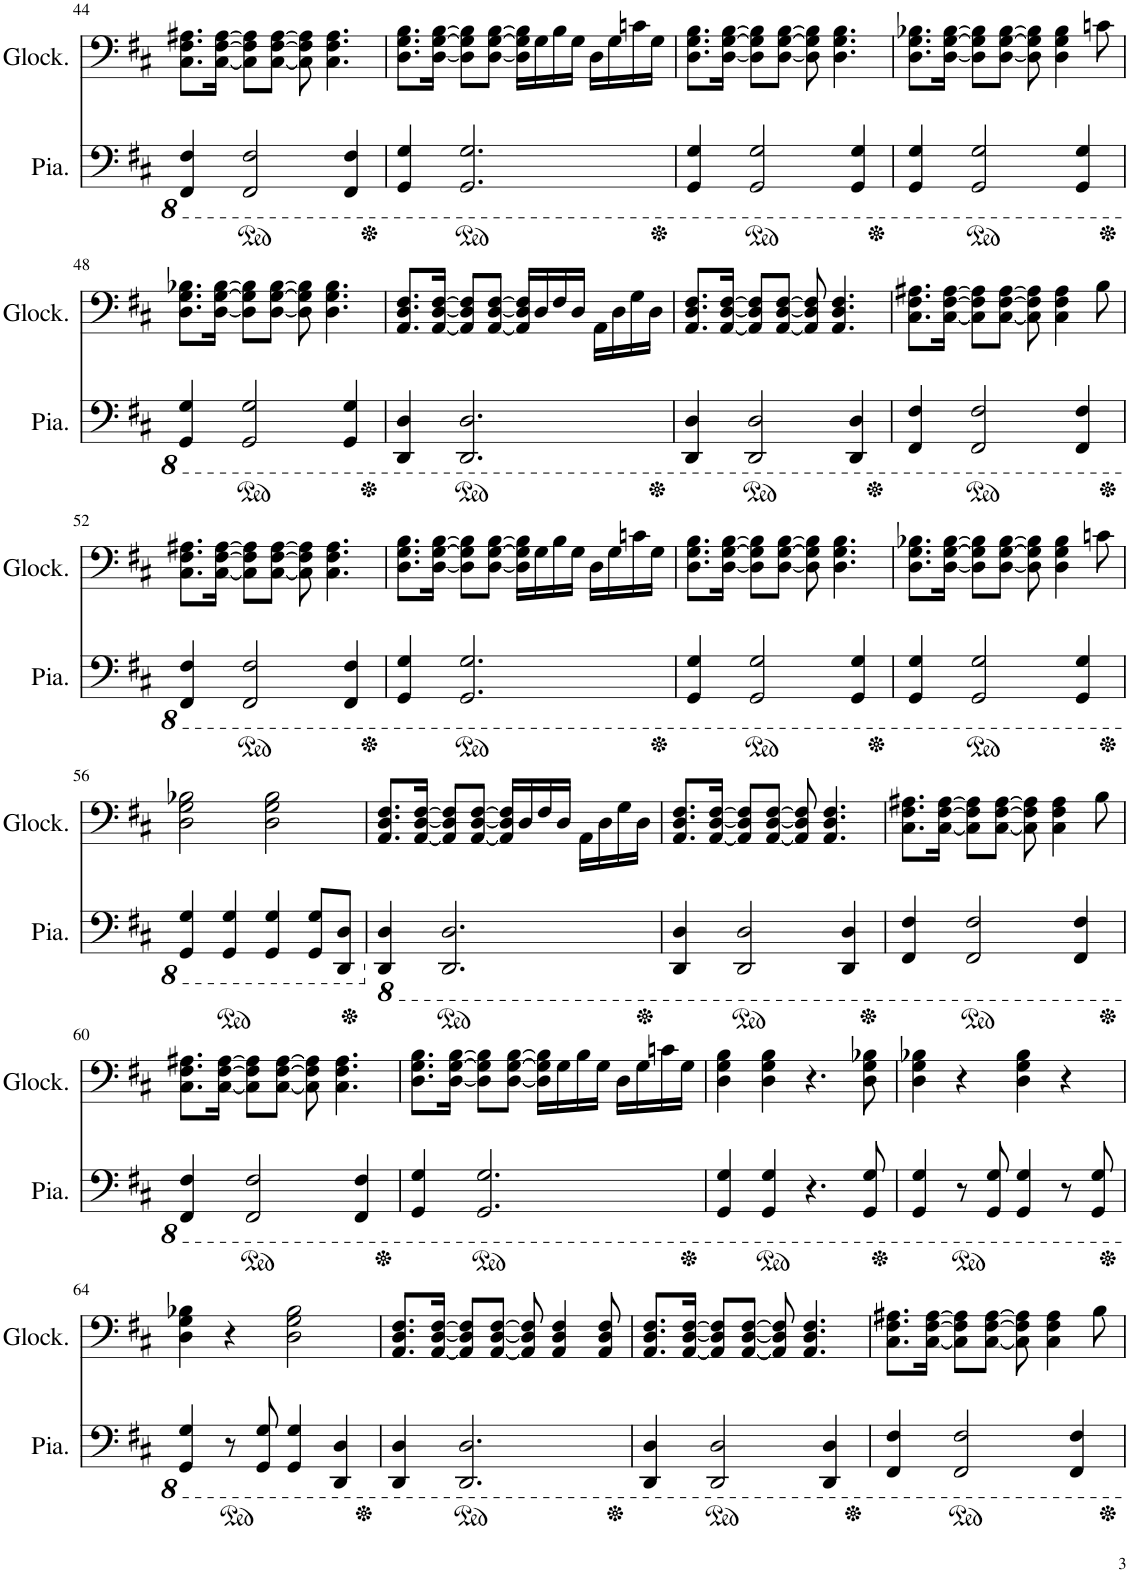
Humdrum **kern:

**kern	**kern
*part2	*part1
*staff2	*staff1
*I"Piano	*I"Glockenspiel
*I'Pia.	*I'Glock.
!!LO:PB:g=z
*clefF4	*clefF4
*k[f#c#]	*k[f#c#]
*M4/4	*M4/4
=44	=44
4FFF#/ 4FF#/	8.C#\ 8.F#\ 8.A#X\L
.	[16C#\ [16F#\ [16A#\Jk
*ped	*
2FFF#/ 2FF#/	8C#\] 8F#\] 8A#\]L
.	[8C#\ [8F#\ [8A#\J
.	8C#\] 8F#\] 8A#\]
.	4.C#\ 4.F#\ 4.A#\
4FFF#/ 4FF#/	.
=45	=45
*Xped	*
4GGG/ 4GG/	8.D\ 8.G\ 8.B\L
.	[16D\ [16G\ [16B\Jk
*ped	*
2.GGG/ 2.GG/	8D\] 8G\] 8B\]L
.	[8D\ [8G\ [8B\J
.	16D\] 16G\] 16B\]LL
.	16G\
.	16B\
.	16G\JJ
.	16D\LL
.	16G\
.	16cn\
.	16G\JJ
=46	=46
*Xped	*
4GGG/ 4GG/	8.D\ 8.G\ 8.B\L
.	[16D\ [16G\ [16B\Jk
*ped	*
2GGG/ 2GG/	8D\] 8G\] 8B\]L
.	[8D\ [8G\ [8B\J
.	8D\] 8G\] 8B\]
.	4.D\ 4.G\ 4.B\
4GGG/ 4GG/	.
=47	=47
*Xped	*
4GGG/ 4GG/	8.D\ 8.G\ 8.B-X\L
.	[16D\ [16G\ [16B-\Jk
*ped	*
2GGG/ 2GG/	8D\] 8G\] 8B-\]L
.	[8D\ [8G\ [8B-\J
.	8D\] 8G\] 8B-\]
.	4D\ 4G\ 4B-\
4GGG/ 4GG/	.
.	8cn\
!!LO:LB:g=z
=48	=48
*Xped	*
4GGG/ 4GG/	8.D\ 8.G\ 8.B-X\L
.	[16D\ [16G\ [16B-\Jk
*ped	*
2GGG/ 2GG/	8D\] 8G\] 8B-\]L
.	[8D\ [8G\ [8B-\J
.	8D\] 8G\] 8B-\]
.	4.D\ 4.G\ 4.B-\
4GGG/ 4GG/	.
=49	=49
*Xped	*
4DDD/ 4DD/	8.AA/ 8.D/ 8.F#/L
.	[16AA/ [16D/ [16F#/Jk
*ped	*
2.DDD/ 2.DD/	8AA/] 8D/] 8F#/]L
.	[8AA/ [8D/ [8F#/J
.	16AA/] 16D/] 16F#/]LL
.	16D/
.	16F#/
.	16D/JJ
.	16AA\LL
.	16D\
.	16G\
.	16D\JJ
=50	=50
*Xped	*
4DDD/ 4DD/	8.AA/ 8.D/ 8.F#/L
.	[16AA/ [16D/ [16F#/Jk
*ped	*
2DDD/ 2DD/	8AA/] 8D/] 8F#/]L
.	[8AA/ [8D/ [8F#/J
.	8AA/] 8D/] 8F#/]
.	4.AA/ 4.D/ 4.F#/
4DDD/ 4DD/	.
=51	=51
*Xped	*
4FFF#/ 4FF#/	8.C#\ 8.F#\ 8.A#X\L
.	[16C#\ [16F#\ [16A#\Jk
*ped	*
2FFF#/ 2FF#/	8C#\] 8F#\] 8A#\]L
.	[8C#\ [8F#\ [8A#\J
.	8C#\] 8F#\] 8A#\]
.	4C#\ 4F#\ 4A#\
4FFF#/ 4FF#/	.
.	8B\
!!LO:LB:g=z
=52	=52
*Xped	*
4FFF#/ 4FF#/	8.C#\ 8.F#\ 8.A#X\L
.	[16C#\ [16F#\ [16A#\Jk
*ped	*
2FFF#/ 2FF#/	8C#\] 8F#\] 8A#\]L
.	[8C#\ [8F#\ [8A#\J
.	8C#\] 8F#\] 8A#\]
.	4.C#\ 4.F#\ 4.A#\
4FFF#/ 4FF#/	.
=53	=53
*Xped	*
4GGG/ 4GG/	8.D\ 8.G\ 8.B\L
.	[16D\ [16G\ [16B\Jk
*ped	*
2.GGG/ 2.GG/	8D\] 8G\] 8B\]L
.	[8D\ [8G\ [8B\J
.	16D\] 16G\] 16B\]LL
.	16G\
.	16B\
.	16G\JJ
.	16D\LL
.	16G\
.	16cn\
.	16G\JJ
=54	=54
*Xped	*
4GGG/ 4GG/	8.D\ 8.G\ 8.B\L
.	[16D\ [16G\ [16B\Jk
*ped	*
2GGG/ 2GG/	8D\] 8G\] 8B\]L
.	[8D\ [8G\ [8B\J
.	8D\] 8G\] 8B\]
.	4.D\ 4.G\ 4.B\
4GGG/ 4GG/	.
=55	=55
*Xped	*
4GGG/ 4GG/	8.D\ 8.G\ 8.B-X\L
.	[16D\ [16G\ [16B-\Jk
*ped	*
2GGG/ 2GG/	8D\] 8G\] 8B-\]L
.	[8D\ [8G\ [8B-\J
.	8D\] 8G\] 8B-\]
.	4D\ 4G\ 4B-\
4GGG/ 4GG/	.
.	8cn\
!!LO:LB:g=z
=56	=56
*Xped	*
4GGG/ 4GG/	2D\ 2G\ 2B-X\
*ped	*
4GGG/ 4GG/	.
4GGG/ 4GG/	2D\ 2G\ 2B-\
8GGG/ 8GG/L	.
8DDD/ 8DD/J	.
=57	=57
*Xped	*
4DDD/ 4DD/	8.AA/ 8.D/ 8.F#/L
.	[16AA/ [16D/ [16F#/Jk
*ped	*
2.DDD/ 2.DD/	8AA/] 8D/] 8F#/]L
.	[8AA/ [8D/ [8F#/J
.	16AA/] 16D/] 16F#/]LL
.	16D/
.	16F#/
.	16D/JJ
.	16AA\LL
.	16D\
.	16G\
.	16D\JJ
=58	=58
*Xped	*
4DDD/ 4DD/	8.AA/ 8.D/ 8.F#/L
.	[16AA/ [16D/ [16F#/Jk
*ped	*
2DDD/ 2DD/	8AA/] 8D/] 8F#/]L
.	[8AA/ [8D/ [8F#/J
.	8AA/] 8D/] 8F#/]
.	4.AA/ 4.D/ 4.F#/
4DDD/ 4DD/	.
=59	=59
*Xped	*
4FFF#/ 4FF#/	8.C#\ 8.F#\ 8.A#X\L
.	[16C#\ [16F#\ [16A#\Jk
*ped	*
2FFF#/ 2FF#/	8C#\] 8F#\] 8A#\]L
.	[8C#\ [8F#\ [8A#\J
.	8C#\] 8F#\] 8A#\]
.	4C#\ 4F#\ 4A#\
4FFF#/ 4FF#/	.
.	8B\
!!LO:LB:g=z
=60	=60
*Xped	*
4FFF#/ 4FF#/	8.C#\ 8.F#\ 8.A#X\L
.	[16C#\ [16F#\ [16A#\Jk
*ped	*
2FFF#/ 2FF#/	8C#\] 8F#\] 8A#\]L
.	[8C#\ [8F#\ [8A#\J
.	8C#\] 8F#\] 8A#\]
.	4.C#\ 4.F#\ 4.A#\
4FFF#/ 4FF#/	.
=61	=61
*Xped	*
4GGG/ 4GG/	8.D\ 8.G\ 8.B\L
.	[16D\ [16G\ [16B\Jk
*ped	*
2.GGG/ 2.GG/	8D\] 8G\] 8B\]L
.	[8D\ [8G\ [8B\J
.	16D\] 16G\] 16B\]LL
.	16G\
.	16B\
.	16G\JJ
.	16D\LL
.	16G\
.	16cn\
.	16G\JJ
=62	=62
*Xped	*
4GGG/ 4GG/	4D\ 4G\ 4B\
*ped	*
4GGG/ 4GG/	4D\ 4G\ 4B\
4.r	4.r
8GGG/ 8GG/	8D\ 8G\ 8B-X\
=63	=63
*Xped	*
4GGG/ 4GG/	4D\ 4G\ 4B-X\
*ped	*
8r	4r
8GGG/ 8GG/	.
4GGG/ 4GG/	4D\ 4G\ 4B-\
8r	4r
8GGG/ 8GG/	.
!!LO:LB:g=z
=64	=64
*Xped	*
4GGG/ 4GG/	4D\ 4G\ 4B-X\
*ped	*
8r	4r
8GGG/ 8GG/	.
4GGG/ 4GG/	2D\ 2G\ 2B-\
4DDD/ 4DD/	.
=65	=65
*Xped	*
4DDD/ 4DD/	8.AA/ 8.D/ 8.F#/L
.	[16AA/ [16D/ [16F#/Jk
*ped	*
2.DDD/ 2.DD/	8AA/] 8D/] 8F#/]L
.	[8AA/ [8D/ [8F#/J
.	8AA/] 8D/] 8F#/]
.	4AA/ 4D/ 4F#/
.	8AA/ 8D/ 8F#/
=66	=66
*Xped	*
4DDD/ 4DD/	8.AA/ 8.D/ 8.F#/L
.	[16AA/ [16D/ [16F#/Jk
*ped	*
2DDD/ 2DD/	8AA/] 8D/] 8F#/]L
.	[8AA/ [8D/ [8F#/J
.	8AA/] 8D/] 8F#/]
.	4.AA/ 4.D/ 4.F#/
4DDD/ 4DD/	.
=67	=67
*Xped	*
4FFF#/ 4FF#/	8.C#\ 8.F#\ 8.A#X\L
.	[16C#\ [16F#\ [16A#\Jk
*ped	*
2FFF#/ 2FF#/	8C#\] 8F#\] 8A#\]L
.	[8C#\ [8F#\ [8A#\J
.	8C#\] 8F#\] 8A#\]
.	4C#\ 4F#\ 4A#\
4FFF#/ 4FF#/	.
.	8B\
*Xped	*
=	=
*-	*-
